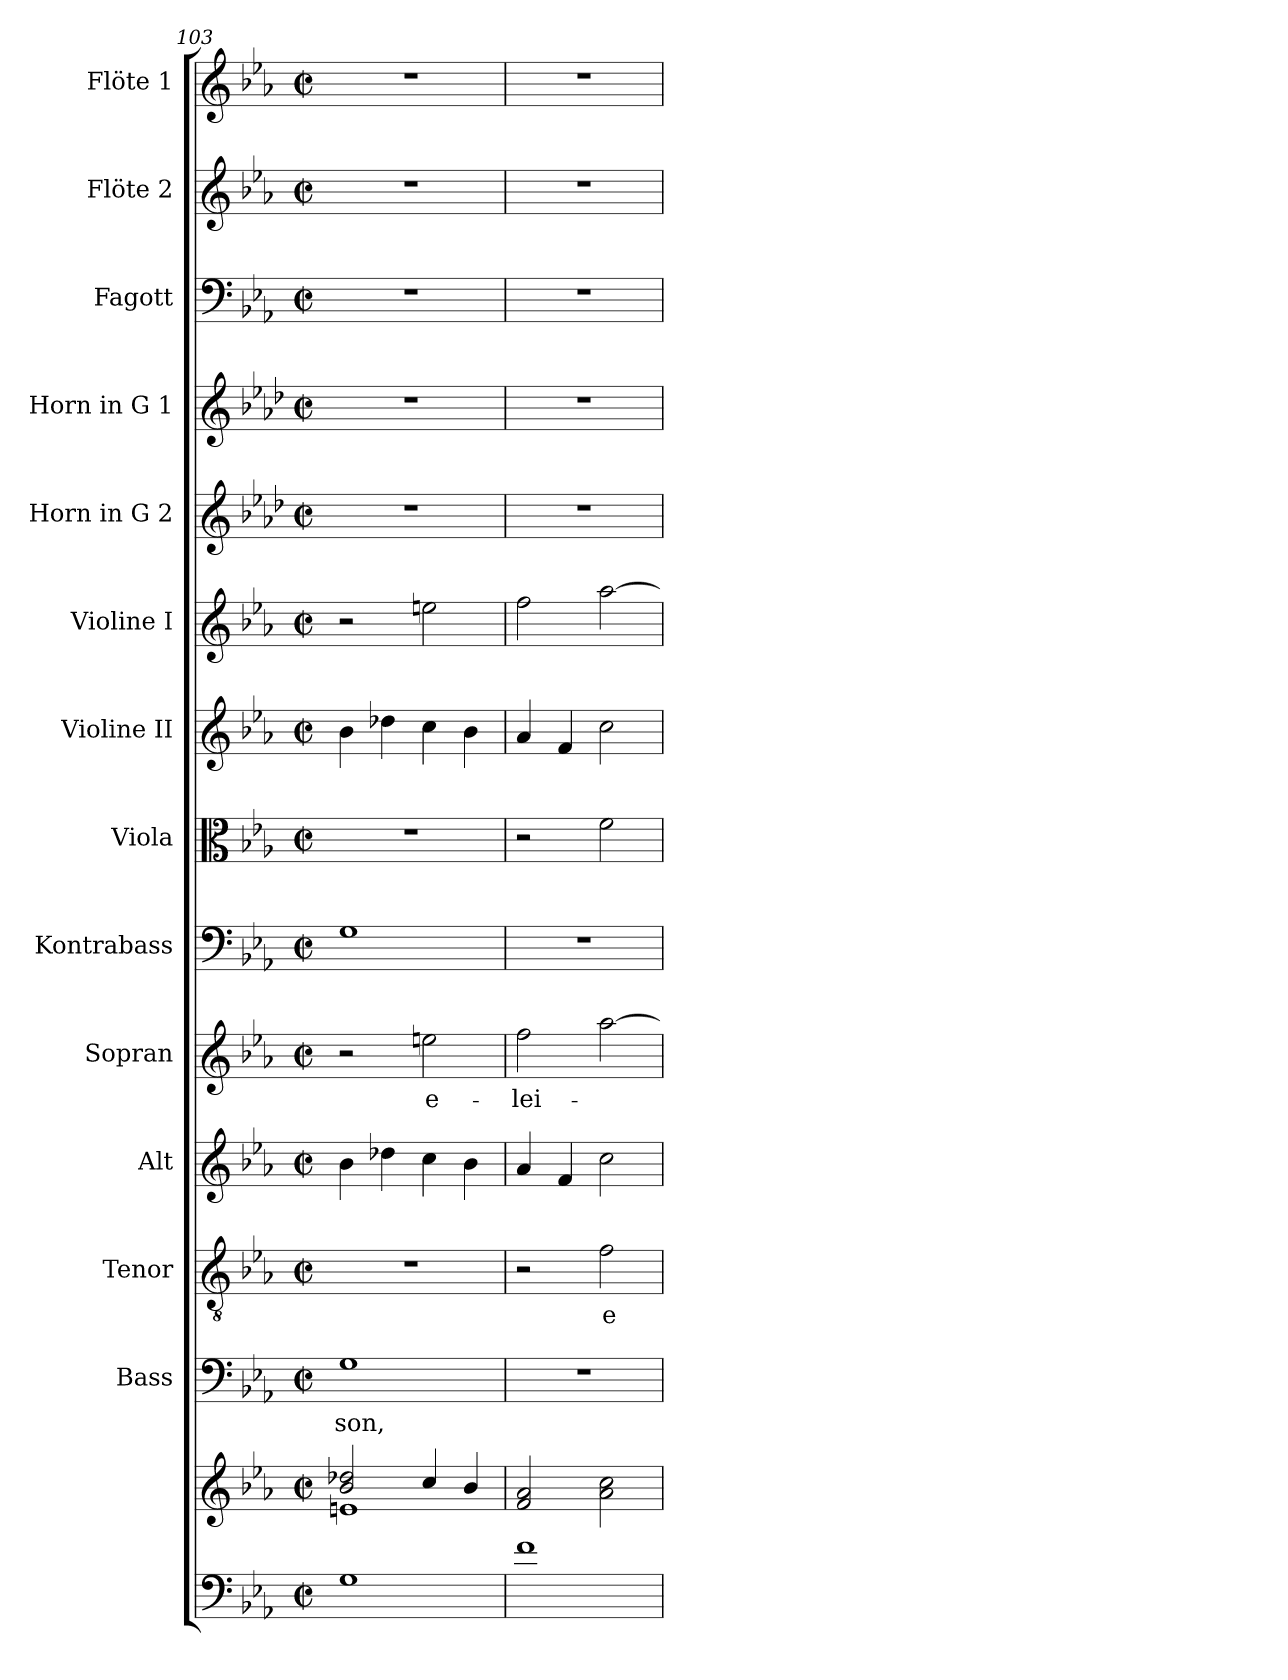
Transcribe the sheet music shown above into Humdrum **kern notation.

**kern	**kern	**kern	**text	**kern	**text	**kern	**kern	**text	**kern	**kern	**kern	**kern	**kern	**kern	**kern	**kern	**kern
*part14	*part14	*part13	*part13	*part12	*part12	*part11	*part10	*part10	*part9	*part8	*part7	*part6	*part5	*part4	*part3	*part2	*part1
*staff15	*staff14	*staff13	*staff13	*staff12	*staff12	*staff11	*staff10	*staff10	*staff9	*staff8	*staff7	*staff6	*staff5	*staff4	*staff3	*staff2	*staff1
*	*	*I"Bass	*	*I"Tenor	*	*I"Alt	*I"Sopran	*	*I"Kontrabass	*I"Viola	*I"Violine II	*I"Violine I	*I"Horn in G 2	*I"Horn in G 1	*I"Fagott	*I"Flöte 2	*I"Flöte 1
*	*	*I'B.	*	*I'T.	*	*I'A.	*I'S.	*	*I'Kb.	*I'Vla.	*I'Vl. II	*I'Vl. I	*	*	*I'Fg.	*I'Fl. 2	*I'Fl. 1
*clefF4	*clefG2	*clefF4	*	*clefGv2	*	*clefG2	*clefG2	*	*clefF4	*clefC3	*clefG2	*clefG2	*clefG2	*clefG2	*clefF4	*clefG2	*clefG2
*	*	*	*	*	*	*	*	*	*ITrd7c12	*	*	*	*ITrd3c5	*ITrd3c5	*	*	*
*k[b-e-a-]	*k[b-e-a-]	*k[b-e-a-]	*	*k[b-e-a-]	*	*k[b-e-a-]	*k[b-e-a-]	*	*k[b-e-a-]	*k[b-e-a-]	*k[b-e-a-]	*k[b-e-a-]	*k[b-e-a-]	*k[b-e-a-]	*k[b-e-a-]	*k[b-e-a-]	*k[b-e-a-]
*E-:	*E-:	*E-:	*	*E-:	*	*E-:	*E-:	*	*E-:	*E-:	*E-:	*E-:	*E-:	*E-:	*E-:	*E-:	*E-:
*M2/2	*M2/2	*M2/2	*	*M2/2	*	*M2/2	*M2/2	*	*M2/2	*M2/2	*M2/2	*M2/2	*M2/2	*M2/2	*M2/2	*M2/2	*M2/2
*met(c|)	*met(c|)	*met(c|)	*	*met(c|)	*	*met(c|)	*met(c|)	*	*met(c|)	*met(c|)	*met(c|)	*met(c|)	*met(c|)	*met(c|)	*met(c|)	*met(c|)	*met(c|)
=103	=103	=103	=103	=103	=103	=103	=103	=103	=103	=103	=103	=103	=103	=103	=103	=103	=103
*	*^	*	*	*	*	*	*	*	*	*	*	*	*	*	*	*	*
!	!	!	!	!LO:LY:b	!	!	!	!	!	!	!	!	!	!	!	!	!	!
1G	2b-/ 2dd-X/	1en	1G	-son,	1r	.	4b-\	2r	.	1GG	1r	4b-\	2r	1r	1r	1r	1r	1r
.	.	.	.	.	.	.	4dd-X\	.	.	.	.	4dd-X\	.	.	.	.	.	.
!	!	!	!	!	!	!	!	!	!LO:LY:b	!	!	!	!	!	!	!	!	!
.	4cc/	.	.	.	.	.	4cc\	2een\	e-	.	.	4cc\	2een\	.	.	.	.	.
.	4b-/	.	.	.	.	.	4b-\	.	.	.	.	4b-\	.	.	.	.	.	.
*	*v	*v	*	*	*	*	*	*	*	*	*	*	*	*	*	*	*	*
=104	=104	=104	=104	=104	=104	=104	=104	=104	=104	=104	=104	=104	=104	=104	=104	=104	=104
!	!	!	!	!	!	!	!	!LO:LY:b	!	!	!	!	!	!	!	!	!
1f	2f/ 2a-/	1r	.	2r	.	4a-/	2ff\	-lei-	1r	2r	4a-/	2ff\	1r	1r	1r	1r	1r
.	.	.	.	.	.	4f/	.	.	.	.	4f/	.	.	.	.	.	.
!	!	!	!	!	!LO:LY:b	!	!	!	!	!	!	!	!	!	!	!	!
.	2a-\ 2cc\	.	.	2f\	e-	2cc\	[2aa-\	.	.	2f\	2cc\	[2aa-\	.	.	.	.	.
=	=	=	=	=	=	=	=	=	=	=	=	=	=	=	=	=	=
*-	*-	*-	*-	*-	*-	*-	*-	*-	*-	*-	*-	*-	*-	*-	*-	*-	*-
